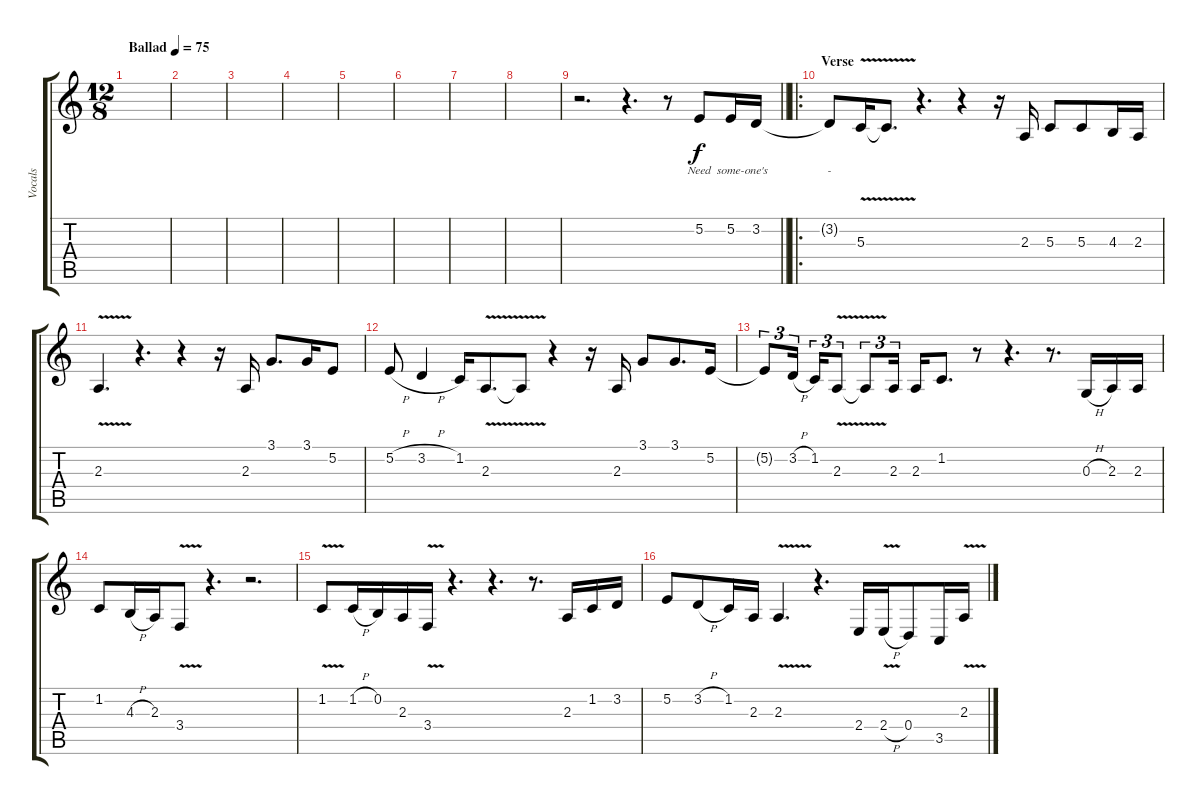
\track ("Vocals" "Vocals") {instrument acousticgrandpiano}
\staff {score tabs}
\tuning (E4 B3 G3 D3 A2 E2) {hide}
\ts (12 8)
\tempo (75 "Ballad")
\clef g2
\ks c
|
|
|
|
|
|
|
|
\barLineRight lightlight
r.2{d} r.4{d} r.8 5.2.8{lyrics (0 "Need") lyrics (1 "") lyrics (2 "") lyrics (3 "") lyrics (4 "")} 5.2.16{lyrics (0 "some-") lyrics (1 "") lyrics (2 "") lyrics (3 "") lyrics (4 "")} 3.2.16{lyrics (0 "one's") lyrics (1 "") lyrics (2 "") lyrics (3 "") lyrics (4 "")} |
\ro
\section ("" "Verse")
3.2{t}.8{lyrics (0 "-") lyrics (1 "") lyrics (2 "") lyrics (3 "") lyrics (4 "")} 5.3{v}.16 5.3{t}.8{d} r.4{d} r.4 r.16 2.3.16 5.3.8 5.3.8 4.3.16 2.3.16 |
2.3{v}.4{d} r.4{d} r.4 r.16 2.3.16 3.1.8{d} 3.1.16 5.2.8 |
5.2{h}.8 3.2{h}.4 1.2.16 2.3{v}.8{d} 2.3{t}.8 r.4 r.16 2.3.16 3.1.8 3.1.8{d} 5.2.16 |
5.2{t}.8{tu (3 2)} 3.2{h}.16{tu (3 2) beam splitsecondary} 1.2.16{tu (3 2)} 2.3{v}.8{tu (3 2)} 2.3{t}.8{tu (3 2)} 2.3.16{tu (3 2)} 2.3.16 1.2.8{d} r.8 r.4{d} r.8{d} 0.3{h}.16 2.3.16 2.3.16 |
1.2.8 4.3{h}.16 2.3.16 3.4{v}.8 r.4{d} r.2{d} |
1.2{v}.8 1.2{h}.16 0.2.16 2.3.16 3.4{v}.16 r.4{d} r.4{d} r.8{d} 2.3.16 1.2.16 3.2.16 |
5.2.8 3.2{h}.8 1.2.16 2.3.16 2.3{v}.4{d} r.4{d} 2.4.16 2.4{v h}.16 0.4.8 3.5.16 2.3{v}.16
